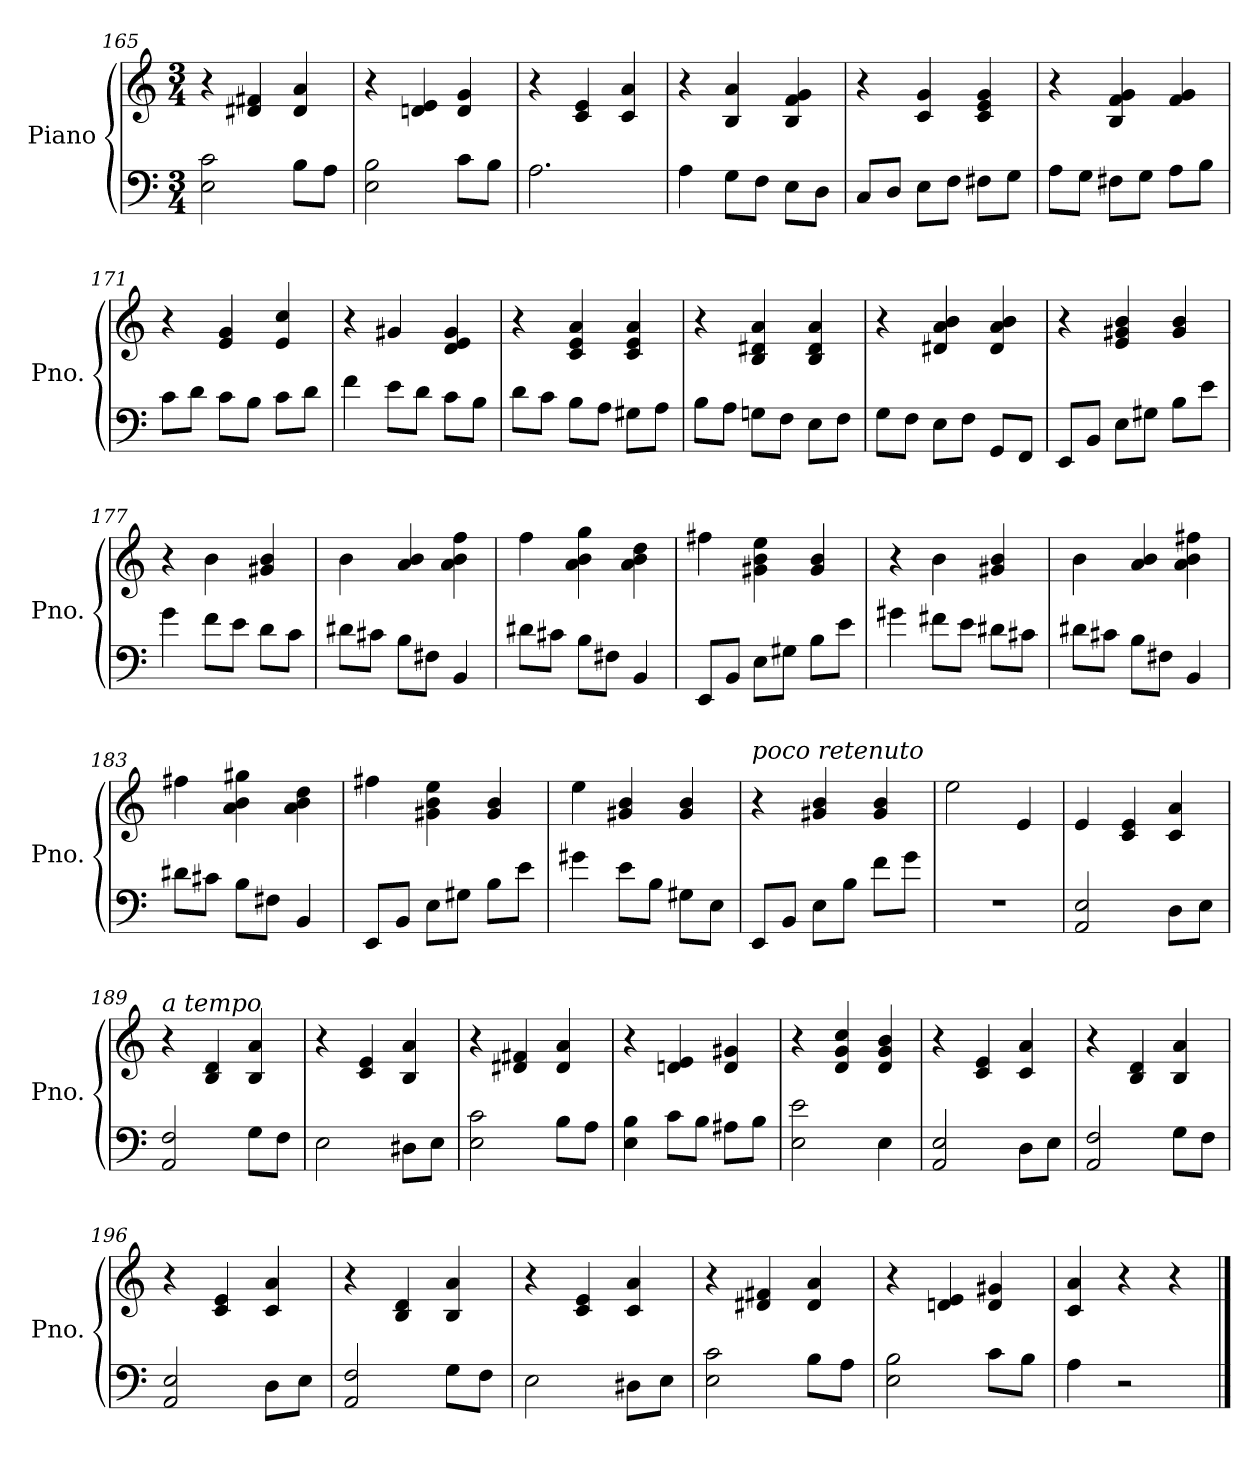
**kern	**kern
*part1	*part1
*staff2	*staff1
*I"Piano	*
*I'Pno.	*
*clefF4	*clefG2
*k[]	*k[]
*M3/4	*M3/4
=165	=165
2E\ 2c\	4r
.	4d#X/ 4f#X/
8B\L	4d#/ 4a/
8A\J	.
=166	=166
2E\ 2B\	4r
.	4dn/ 4e/
8c\L	4d/ 4g/
8B\J	.
=167	=167
2.A\	4r
.	4c/ 4e/
.	4c/ 4a/
!!LO:LB:g=z
=168	=168
4A\	4r
8G\L	4B/ 4a/
8F\J	.
8E\L	4B/ 4f/ 4g/
8D\J	.
=169	=169
8C/L	4r
8D/J	.
8E\L	4c/ 4g/
8F\J	.
8F#X\L	4c/ 4e/ 4g/
8G\J	.
=170	=170
8A\L	4r
8G\J	.
8F#X\L	4B/ 4f/ 4g/
8G\J	.
8A\L	4f/ 4g/
8B\J	.
=171	=171
8c\L	4r
8d\J	.
8c\L	4e/ 4g/
8B\J	.
8c\L	4e/ 4cc/
8d\J	.
=172	=172
4f\	4r
8e\L	4g#X/
8d\J	.
8c\L	4d/ 4e/ 4g#/
8B\J	.
=173	=173
8d\L	4r
8c\J	.
8B\L	4c/ 4e/ 4a/
8A\J	.
8G#X\L	4c/ 4e/ 4a/
8A\J	.
!!LO:LB:g=z
=174	=174
8B\L	4r
8A\J	.
8Gn\L	4B/ 4d#X/ 4a/
8F\J	.
8E\L	4B/ 4d#/ 4a/
8F\J	.
=175	=175
8G\L	4r
8F\J	.
8E\L	4d#X/ 4a/ 4b/
8F\J	.
8GG/L	4d#/ 4a/ 4b/
8FF/J	.
=176	=176
8EE/L	4r
8BB/J	.
8E\L	4e/ 4g#X/ 4b/
8G#X\J	.
8B\L	4g#/ 4b/
8e\J	.
=177	=177
4g\	4r
8f\L	4b\
8e\J	.
8d\L	4g#X/ 4b/
8c\J	.
=178	=178
8d#X\L	4b\
8c#X\J	.
8B\L	4a/ 4b/
8F#X\J	.
4BB/	4a\ 4b\ 4ff\
=179	=179
8d#X\L	4ff\
8c#X\J	.
8B\L	4a\ 4b\ 4gg\
8F#X\J	.
4BB/	4a\ 4b\ 4dd\
!!LO:PB:g=z
=180	=180
8EE/L	4ff#X\
8BB/J	.
8E\L	4g#X\ 4b\ 4ee\
8G#X\J	.
8B\L	4g#/ 4b/
8e\J	.
=181	=181
4g#X\	4r
8f#X\L	4b\
8e\J	.
8d#X\L	4g#X/ 4b/
8c#X\J	.
=182	=182
8d#X\L	4b\
8c#X\J	.
8B\L	4a/ 4b/
8F#X\J	.
4BB/	4a\ 4b\ 4ff#X\
=183	=183
8d#X\L	4ff#X\
8c#X\J	.
8B\L	4a\ 4b\ 4gg#X\
8F#X\J	.
4BB/	4a\ 4b\ 4dd\
=184	=184
8EE/L	4ff#X\
8BB/J	.
8E\L	4g#X\ 4b\ 4ee\
8G#X\J	.
8B\L	4g#/ 4b/
8e\J	.
!!LO:LB:g=z
=185	=185
4g#X\	4ee\
8e\L	4g#X/ 4b/
8B\J	.
8G#X\L	4g#/ 4b/
8E\J	.
=186	=186
!	!LO:TX:a:i:t=poco retenuto
8EE/L	4r
8BB/J	.
8E\L	4g#X/ 4b/
8B\J	.
8f\L	4g#/ 4b/
8g\J	.
=187	=187
2.r	2ee\
.	4e/
=188	=188
2AA/ 2E/	4e/
.	4c/ 4e/
8D\L	4c/ 4a/
8E\J	.
=189	=189
!	!LO:TX:a:i:t=a tempo
2AA/ 2F/	4r
.	4B/ 4d/
8G\L	4B/ 4a/
8F\J	.
=190	=190
2E\	4r
.	4c/ 4e/
8D#X\L	4B/ 4a/
8E\J	.
=191	=191
2E\ 2c\	4r
.	4d#X/ 4f#X/
8B\L	4d#/ 4a/
8A\J	.
!!LO:LB:g=z
=192	=192
4E\ 4B\	4r
8c\L	4dn/ 4e/
8B\J	.
8A#X\L	4d/ 4g#X/
8B\J	.
=193	=193
2E\ 2e\	4r
.	4d/ 4g/ 4cc/
4E\	4d/ 4g/ 4b/
=194	=194
2AA/ 2E/	4r
.	4c/ 4e/
8D\L	4c/ 4a/
8E\J	.
=195	=195
2AA/ 2F/	4r
.	4B/ 4d/
8G\L	4B/ 4a/
8F\J	.
=196	=196
2AA/ 2E/	4r
.	4c/ 4e/
8D\L	4c/ 4a/
8E\J	.
=197	=197
2AA/ 2F/	4r
.	4B/ 4d/
8G\L	4B/ 4a/
8F\J	.
=198	=198
2E\	4r
.	4c/ 4e/
8D#X\L	4c/ 4a/
8E\J	.
=199	=199
2E\ 2c\	4r
.	4d#X/ 4f#X/
8B\L	4d#/ 4a/
8A\J	.
!!LO:LB:g=z
=200	=200
2E\ 2B\	4r
.	4dn/ 4e/
8c\L	4d/ 4g#X/
8B\J	.
=201	=201
4A\	4c/ 4a/
2r	4r
.	4r
==	==
*-	*-
